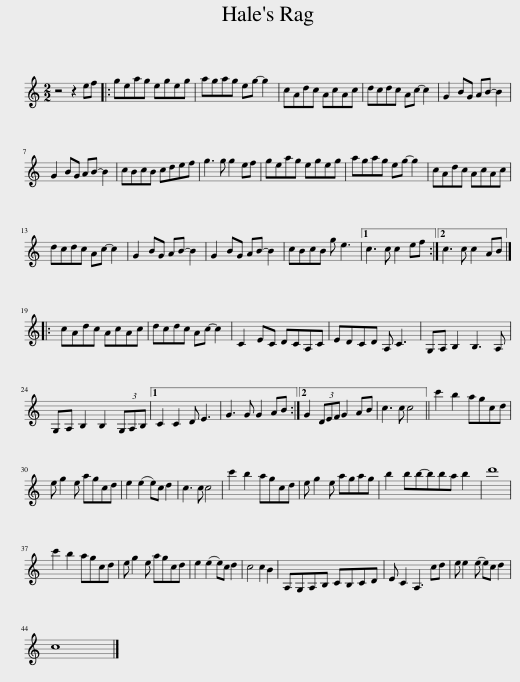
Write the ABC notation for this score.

X:1
L:1/8
M:2/2
I:linebreak $
K:C
V:1 treble
V:1
 z4 z2 ef |: geag egeg | agag eg- g2 | cAdc AcAc | dcdc Ac- c2 | %5
 G2 BG AB- B2 |$ G2 BG AB- B2 | cBcB cdef | g3 g g2 ef | geag egeg | %10
 agag eg- g2 | cAdc AcAc |$ dcdc Ac- c2 | G2 BG AB- B2 | G2 BG AB- B2 | %15
 cBcB g e3 |1 c3 c c2 ef :|2 c3 c c2 AB |]:$ cAdc AcAc | dcdc Ac- c2 | %20
 C2 EC DCA,C | EDCD A, C3 | G,A, B,2 B,3 A, |$ G,A, B,2 B,2 (3G,A,B, |1 C2 C2 D E3 | %25
 G3 G G2 AB :|2 G2 (3DEF G2 AB | c3 c c4 || c'2 b2 agcd |$ e g2 e agcd | %30
 e2 (e2 e)c d2 | c3 c c4 | c'2 b2 agcd | e g2 e agag | b2 bb-bba b2 | %35
 d'8 |$ c'2 b2 agcd | e g2 e agcd | e2 (e2 e)c d2 | c4 c2 B2 | %40
 A,G,A,B, CB,CD | E C2 A,3 cd | e e2 (e e)c d2 |$ c8 |] %44
